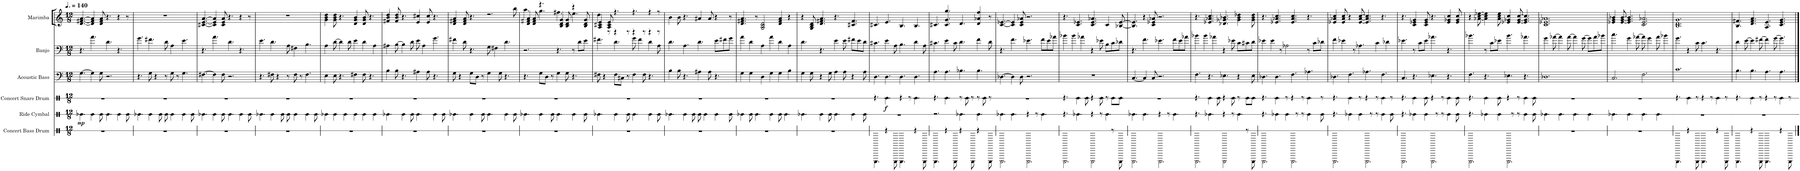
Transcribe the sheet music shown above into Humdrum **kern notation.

**kern	**kern	**dynam	**kern	**dynam	**kern	**kern	**kern
*part6	*part5	*part5	*part4	*part4	*part3	*part2	*part1
*staff6	*staff5	*staff5	*staff4	*staff4	*staff3	*staff2	*staff1
*I"Concert Bass Drum	*I"Ride Cymbal	*	*I"Concert Snare Drum	*	*I"Acoustic Bass	*I"Banjo	*I"Marimba
*I'Con. BD	*I'R. Cym.	*	*I'Con. Sn.	*	*I'Bass	*I'Bj.	*I'Mrm.
*stria1	*stria1	*	*stria1	*	*	*	*
*clefX	*clefX	*	*clefX	*	*clefF4	*clefF4	*clefG2
*	*	*	*	*	*Trd7c12	*	*
*k[]	*k[]	*	*k[]	*	*k[]	*k[]	*k[]
*M12/8	*M12/8	*	*M12/8	*	*M12/8	*M12/8	*M12/8
*MM210	*MM210	*	*MM210	*	*MM210	*MM210	*MM210
=1	=1	=1	=1	=1	=1	=1	=1
!	!	!LO:DY:b	!	!	!	!	!
1.r	4.AA-X\	mp	1.r	.	[4.G\	4.r	[4.d/ [4.f#X/ [4.a/
.	4AA\	.	.	.	4G\]	4.a\	4d/] 4f#/] 4a/]
.	8AA\	.	.	.	8G\	.	8d/ 8f#/ 8a/
.	4.AA\	.	.	.	2.r	4.d\	4.r
.	4AA\	.	.	.	.	4.r	4r
.	8AA\	.	.	.	.	.	8r
=2	=2	=2	=2	=2	=2	=2	=2
1.r	4.AA-X\	.	1.r	.	4.r	4.g\	1.r
.	4AA\	.	.	.	8G\	4.f#X\	.
.	.	.	.	.	4r	.	.
.	8AA\	.	.	.	.	.	.
.	8AA\	.	.	.	8r	8d\	.
.	4AA\	.	.	.	8G\	4A\	.
.	.	.	.	.	8r	.	.
.	4AA\	.	.	.	4.G\	4.e\	.
.	8AA\	.	.	.	.	.	.
=3	=3	=3	=3	=3	=3	=3	=3
1.r	4.AA-X\	.	1.r	.	[4.F#X\	4.r	[4.c#X/ [4.e/ [4.a/
.	4AA\	.	.	.	4F#\]	4.a\	4c#/] 4e/] 4a/]
.	8AA\	.	.	.	8F#\	.	8c#/ 8e/ 8a/
.	4.AA\	.	.	.	2.r	4.d\	4.r
.	4AA\	.	.	.	.	4.r	4r
.	8AA\	.	.	.	.	.	8r
=4	=4	=4	=4	=4	=4	=4	=4
1.r	4.AA-X\	.	1.r	.	4.r	4.e\	1.r
.	4AA\	.	.	.	8F#X\	4.d\	.
.	.	.	.	.	4r	.	.
.	8AA\	.	.	.	.	.	.
.	8AA\	.	.	.	8r	8A\	.
.	4AA\	.	.	.	8F#\	4F#X\	.
.	.	.	.	.	8r	.	.
.	4AA\	.	.	.	4.F#\	4.B\	.
.	8AA\	.	.	.	.	.	.
=5	=5	=5	=5	=5	=5	=5	=5
1.r	4AA-X\	.	1.r	.	4E\	4A\	4g\ 4b\ 4dd\
.	4AA\	.	.	.	8E\	[8d\	8g\ 8b\ 8dd\
.	.	.	.	.	4.r	4d\]	4.r
.	4AA\	.	.	.	.	.	.
.	.	.	.	.	.	8d\	.
.	4AA\	.	.	.	4F#X\	4e\	4d/ 4g/ 4b/
.	4AA\	.	.	.	8F#\	4d\	8d/ 8g/ 8b/
.	.	.	.	.	4.r	.	4.r
.	4AA\	.	.	.	.	4A\	.
=6	=6	=6	=6	=6	=6	=6	=6
1.r	4.AA-X\	.	1.r	.	4B\	4A#X\	4f#X/ 4b/ 4dd/
.	.	.	.	.	8B\	[8B\	8f#/ 8b/ 8dd/
.	4AA\	.	.	.	4.r	4B\]	4.r
.	8AA\	.	.	.	.	8d\	.
.	4.AA\	.	.	.	4A#X\	8e\	4e/ 4cc#X/
.	.	.	.	.	.	4A#\	.
.	.	.	.	.	8A#\	.	8e/ 8cc#/
.	4AA\	.	.	.	4.r	4.g\	4.r
.	8AA\	.	.	.	.	.	.
=7	=7	=7	=7	=7	=7	=7	=7
*	*	*	*	*	*	*	*^
1.r	4.AA-X\	.	1.r	.	8G\	4f#X\	4d/ 4f#X/ 4a/	4.ryy
.	.	.	.	.	4r	.	.	.
.	.	.	.	.	.	8d\	8d/ 8f#/ 8a/	.
*	*	*	*	*	*	*	*v	*v
.	4AA\	.	.	.	8G\L	4.r	4.r
.	.	.	.	.	8D\J	.	.
.	8AA\	.	.	.	8r	.	.
.	4.AA\	.	.	.	4G\	8G\	2.r
.	.	.	.	.	.	4F#X\	.
.	.	.	.	.	8G\	.	.
.	4AA\	.	.	.	4.r	4.d\	.
*	*	*	*	*	*	*	*^
.	8AA\	.	.	.	.	.	.	8bb\
=8	=8	=8	=8	=8	=8	=8	=8	=8
1.r	4.AA-X\	.	1.r	.	4.r	2.r	4d/ 4f#X/ 4a/	4.aa\
.	.	.	.	.	.	.	8d/ 8f#/ 8a/	.
.	4AA\	.	.	.	8G\L	.	4.r	4.gg\
.	.	.	.	.	8D\J	.	.	.
.	8AA\	.	.	.	8r	.	.	.
.	4.AA\	.	.	.	4G\	4.r	4B/ 4d/ 4g/	4.ff#X\
.	.	.	.	.	8G\	.	8B/ 8d/ 8g/	.
.	4AA\	.	.	.	4.r	8r	4r	4.ee\
.	.	.	.	.	.	8d\L	.	.
.	8AA\	.	.	.	.	8e\J	8B/ 8d/ 8g/	.
=9	=9	=9	=9	=9	=9	=9	=9	=9
1.r	4.AA-X\	.	1.r	.	8F#X\	4.f#X\	4A/ 4c#X/ 4e/	4dd\
.	.	.	.	.	4r	.	.	.
.	.	.	.	.	.	.	8A/ 8c#/ 8e/	8r
.	4AA\	.	.	.	8F#\L	4.d\	4.r	4r
.	.	.	.	.	8C#X\J	.	.	.
.	8AA\	.	.	.	8r	.	.	8r
.	4.AA\	.	.	.	4F#\	8g\	4.r	4r
.	.	.	.	.	.	4f#\	.	.
.	.	.	.	.	8F#\	.	.	8r
.	4AA\	.	.	.	4.r	4d\	4r	4r
.	8AA\	.	.	.	.	8A\	8r	8r
*	*	*	*	*	*	*	*v	*v
=10	=10	=10	=10	=10	=10	=10	=10
1.r	4.AA-X\	.	1.r	.	4B\	4.d\	4b\
.	.	.	.	.	8B\	.	8b\
.	4AA\	.	.	.	4.r	4.A\	4.r
.	8AA\	.	.	.	.	.	.
.	8AA\	.	.	.	4A#X\	4.d\	4a#X/
.	4AA\	.	.	.	.	.	.
.	.	.	.	.	8A#\	.	8a#/
.	4AA\	.	.	.	4.r	8e\L	4r
.	.	.	.	.	.	8f#X\	.
.	8AA\	.	.	.	.	8g\J	8r
=11	=11	=11	=11	=11	=11	=11	=11
1.r	4AA-X\	.	1.r	.	4G\	4a\	4.d/ 4.f#X/ 4.a/
.	8AA\	.	.	.	4G\	4d\	.
.	4.AA\	.	.	.	.	.	8r
.	.	.	.	.	4D\	4A\	2G/ 2B/ 2d/
.	4AA\	.	.	.	4G\	4a\	.
.	8AA\	.	.	.	4G\	4d\	4d/ 4f#/ 4a/
.	4.AA\	.	.	.	.	.	.
.	.	.	.	.	4B\	4A\	4r
=12	=12	=12	=12	=12	=12	=12	=12
1.r	4.AA-X\	.	1.r	.	4G\	4.d\	4r
.	.	.	.	.	8G\	.	8G/ 8B/ 8d/
.	4AA\	.	.	.	4r	4.r	4.d/ 4.f#X/ 4.a/
.	8AA\	.	.	.	8G\	.	.
.	4.AA\	.	.	.	4A\	4e\	4.r
.	.	.	.	.	8A\	8e\	.
.	4AA\	.	.	.	4r	8f#X\L	4.c#X/ 4.f#/
.	.	.	.	.	.	8e\	.
.	8AA\	.	.	.	8A\	8d\J	.
=13	=13	=13	=13	=13	=13	=13	=13
4.BBB\	1.r	.	4.r	.	4.D\	4.c#X\	4.c#X/
!	!	!	!	!LO:DY:b	!	!	!
4r	.	.	4.CC\	f	4.D\	4e\	4.e/
8BBB\	.	.	.	.	.	8A\	.
4.BBB\	.	.	4r	.	4.D\	4.B\	4.B/
.	.	.	8r	.	.	.	.
4r	.	.	4.CC\	.	4.D\	4d\	4.B/
8BBB\	.	.	.	.	.	8A\	.
=14	=14	=14	=14	=14	=14	=14	=14
4.BBB\	2.r	.	4.r	.	4.A\	4.c#X\	4.c#X/
4r	.	.	4.CC\	.	4.A\	4e\	4.c#/ 4.g/ 4.gg/
8BBB\	.	.	.	.	.	8c#\	.
4r	4.AA-X\	.	8r	.	4.B-X\	4.d\	4.d/
.	.	.	8CC\	.	.	.	.
8BBB\	.	.	8r	.	.	.	.
4r	4.AA\	.	8r	.	4.B-\	4f\	4d/ 4a-X/ 4ff/
.	.	.	8CC\	.	.	.	.
8BBB\	.	.	8r	.	.	8d\	8r
=15	=15	=15	=15	=15	=15	=15	=15
2.BBB\	4.AA-X\	.	1.r	.	[4.D-X\	4.r	[4.c/ [4.e-X/
.	4.AA\	.	.	.	4D-\]	4.f\	4c/] 4e-/]
.	.	.	.	.	8D-\	.	8c/ 8e-/ 8a-X/
2.BBB\	4r	.	.	.	2.r	4.e-X\	2.r
.	8r	.	.	.	.	.	.
.	4.AA\	.	.	.	.	8f\L	.
.	.	.	.	.	.	8e-\	.
.	.	.	.	.	.	8a-X\J	.
=16	=16	=16	=16	=16	=16	=16	=16
2.BBB\	4.r	.	4.r	.	1.r	4b-X\	4.r
.	.	.	.	.	.	4b-\	.
.	4.AA-X\	.	4CC\	.	.	.	4.c/ 4.e-X/
.	.	.	.	.	.	4a-X\	.
.	.	.	8CC\	.	.	.	.
2BBB\	4r	.	4r	.	.	4r	4.c/ 4.e-/ 4.a-X/
.	8r	.	8CC\	.	.	8e-X\	.
.	4.AA\	.	8r	.	.	8B\L	4c/
8r	.	.	8CC\L	.	.	8c\	.
8BBB\	.	.	8CC\J	.	.	8d-X\J	[8B-X/ [8e-/
=17	=17	=17	=17	=17	=17	=17	=17
2.BBB\	4.AA-X\	.	1.r	.	[4.C/	4.r	4.B-/] 4.e-/]
.	4.AA\	.	.	.	4C/]	4.f\	4r
.	.	.	.	.	8C/	.	8c/ 8e-X/ 8a-X/
2.BBB\	4r	.	.	.	2.r	4.e-X\	2.r
.	8r	.	.	.	.	.	.
.	4.AA\	.	.	.	.	8f\L	.
.	.	.	.	.	.	8e-\	.
.	.	.	.	.	.	8a-X\J	.
=18	=18	=18	=18	=18	=18	=18	=18
2.BBB\	4.r	.	4.r	.	4.F\	4b-X\	4.r
.	.	.	.	.	.	4b-\	.
.	4.AA-X\	.	4CC\	.	4.r	.	4.e-X/ 4.a-X/ 4.cc/
.	.	.	.	.	.	4a-X\	.
.	.	.	8CC\	.	.	.	.
2BBB\	4r	.	4r	.	4.E-X\	4r	4.d-X/ 4.g-X/ 4.b-X/
.	8r	.	8CC\	.	.	8e-X\	.
.	4.AA\	.	8r	.	4r	8c\L	4g-\ 4b-\ 4dd-X\
8r	.	.	8CC\L	.	.	8c#X\	.
8BBB\	.	.	8CC\J	.	8E-\	8d\J	8g-\ 8b-\ 8dd-\
=19	=19	=19	=19	=19	=19	=19	=19
2.BBB\	4.r	.	4.r	.	4.D-X\	4e-X\	4.r
.	.	.	.	.	.	4e-\	.
.	4AA-X\	.	4CC\	.	4.D-\	.	4.e-X/ 4.a-X/ 4.cc/
.	.	.	.	.	.	8r	.
.	4AA\	.	8r	.	.	2A-X\	.
2.BBB\	.	.	4r	.	4.F\	.	4.e-/ 4.a-/ 4.cc/
.	8r	.	.	.	.	.	.
.	8r	.	8r	.	.	.	.
.	4AA\	.	4CC\	.	4.A-X\	8r	4.r
.	.	.	.	.	.	8c\L	.
.	8AA\	.	8r	.	.	8d-X\J	.
=20	=20	=20	=20	=20	=20	=20	=20
2.BBB\	4.r	.	4.r	.	4.D-X\	4f\	4e-X/ 4a-X/ 4cc/
.	.	.	.	.	.	4e-X\	8e-/ 8a-/ 8cc/
.	4AA-X\	.	4CC\	.	4.F\	.	4r
.	.	.	.	.	.	8r	.
.	4AA\	.	8r	.	.	4.A-X\	[8e-/ [8a-/ [8cc/
2.BBB\	.	.	4r	.	4.A-X\	.	4.e-/] 4.a-/] 4.cc/]
.	8r	.	.	.	.	.	.
.	8r	.	8r	.	.	4c\	.
.	4AA\	.	4CC\	.	4.F\	.	4.r
.	.	.	.	.	.	4d-X\	.
.	8AA\	.	8r	.	.	.	.
=21	=21	=21	=21	=21	=21	=21	=21
2.BBB\	4.r	.	4.r	.	4.C/	4.e-X\	4.r
.	4AA-X\	.	4CC\	.	4.r	8r	4c/ 4e-X/ 4g/
.	.	.	.	.	.	8c\L	.
.	4AA\	.	8CC\	.	.	8e-\J	8c/ 8e-/ 8g/
2.BBB\	.	.	4r	.	4.E-X\	4.a-X\	4.r
.	8r	.	.	.	.	.	.
.	8r	.	8r	.	.	.	.
.	4AA\	.	4CC\	.	4.r	4.r	4e-/ 4g-X/ 4cc/
.	8AA\	.	8CC\	.	.	.	8e-/ 8g-/ 8cc/
=22	=22	=22	=22	=22	=22	=22	=22
2.BBB\	4.r	.	4.r	.	4.F\	4.b-X\	4r
.	.	.	.	.	.	.	[8a-X\ [8cc\ [8ee-X\
.	4AA-X\	.	4CC\	.	4.r	8r	4a-\] 4cc\] 4ee-\]
.	.	.	.	.	.	8c\L	.
.	4AA\	.	8CC\	.	.	8e-X\J	8a-\ 8cc\ 8ee-\
2.BBB\	.	.	4r	.	4.E-X\	4.b-\	4e-X/ 4g-X/ 4cc/
.	8r	.	.	.	.	.	.
.	8r	.	8r	.	.	.	[8e-/ [8g-/ [8cc/
.	4AA\	.	4CC\	.	4.r	4.a-X\	4.e-/] 4.g-/] 4.cc/]
.	8AA\	.	8CC\	.	.	.	.
=23	=23	=23	=23	=23	=23	=23	=23
1.r	4.AA-X\	.	1.r	.	1.D-X	4g\	1.c 1.e-X 1.a-X
.	.	.	.	.	.	[8a-X\	.
.	4.AA\	.	.	.	.	4a-\]	.
.	.	.	.	.	.	[8a-\	.
.	4.AA\	.	.	.	.	4a-\]	.
.	.	.	.	.	.	[8g\	.
.	4.AA\	.	.	.	.	8g\L]	.
.	.	.	.	.	.	8a-\	.
.	.	.	.	.	.	8b-X\J	.
=24	=24	=24	=24	=24	=24	=24	=24
1.r	4.AA-X\	.	1.r	.	2.C/	4.cc\	4e-X/ 4g/ 4b-X/
.	.	.	.	.	.	.	[8e-/ [8g/ [8b-/
.	4.AA\	.	.	.	.	4g\	4.e-/] 4.g/] 4.b-/]
.	.	.	.	.	.	[8a-X\	.
.	4.AA\	.	.	.	2.F\	8a-\]	2.c/ 2.e-/ 2.a-X/
.	.	.	.	.	.	4g\	.
.	4.AA\	.	.	.	.	8a-\	.
.	.	.	.	.	.	4b-X\	.
=25	=25	=25	=25	=25	=25	=25	=25
4.BBB\	1.r	.	4.r	.	1.c	4.g\	1.B 1.d 1.g
4r	.	.	4CC\	.	.	4r	.
8BBB\	.	.	8r	.	.	8c\	.
4.BBB\	.	.	4r	.	.	4.c\	.
.	.	.	8r	.	.	.	.
4r	.	.	4CC\	.	.	4.r	.
8BBB\	.	.	8r	.	.	.	.
=26	=26	=26	=26	=26	=26	=26	=26
4.BBB\	1.r	.	4.r	.	4.B\	4d\	4.B/ 4.f#X/
.	.	.	.	.	.	[8e\	.
4r	.	.	4CC\	.	4.B\	4e\]	4.d/ 4.f#/ 4.a/
8BBB\	.	.	8r	.	.	[8f#X\	.
4.BBB\	.	.	4r	.	4.A\	4f#\]	4.A/ 4.e/
.	.	.	8r	.	.	[8g\	.
4r	.	.	4CC\	.	4.A\	4.g\]	4.c/ 4.e/ 4.g/
8BBB\	.	.	8r	.	.	.	.
==	==	==	==	==	==	==	==
*-	*-	*-	*-	*-	*-	*-	*-
